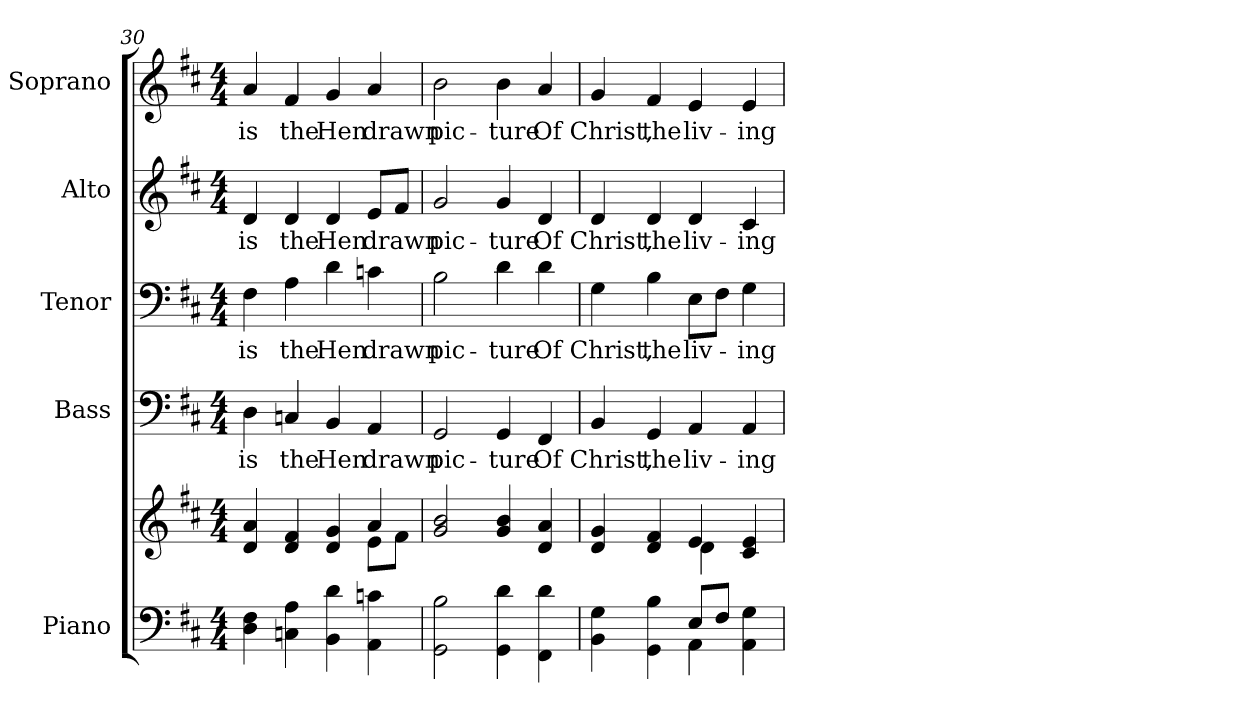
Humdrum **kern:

**kern	**kern	**kern	**text	**kern	**text	**kern	**text	**kern	**text
*part5	*part5	*part4	*part4	*part3	*part3	*part2	*part2	*part1	*part1
*staff6	*staff5	*staff4	*staff4	*staff3	*staff3	*staff2	*staff2	*staff1	*staff1
*I"Piano	*	*I"Bass	*	*I"Tenor	*	*I"Alto	*	*I"Soprano	*
*I'Pno.	*	*I'B.	*	*I'T.	*	*I'A.	*	*I'S.	*
!!LO:PB:g=z
*clefF4	*clefG2	*clefF4	*	*clefF4	*	*clefG2	*	*clefG2	*
*k[f#c#]	*k[f#c#]	*k[f#c#]	*	*k[f#c#]	*	*k[f#c#]	*	*k[f#c#]	*
*D:	*D:	*D:	*	*D:	*	*D:	*	*D:	*
*M4/4	*M4/4	*M4/4	*	*M4/4	*	*M4/4	*	*M4/4	*
=30	=30	=30	=30	=30	=30	=30	=30	=30	=30
*	*^	*	*	*	*	*	*	*	*
!	!	!	!	!LO:LY:b:color=#000000	!	!	!	!	!	!
!	!	!	!	!	!	!LO:LY:b:color=#000000	!	!	!	!
!	!	!	!	!	!	!	!	!LO:LY:b:color=#000000	!	!
!	!	!	!	!	!	!	!	!	!	!LO:LY:b:color=#000000
4Di\ 4F#i	4di/ 4ai	2ryy	4Di\	is	4F#i\	is	4di/	is	4ai/	is
!	!	!	!	!LO:LY:b:color=#000000	!	!	!	!	!	!
!	!	!	!	!	!	!LO:LY:b:color=#000000	!	!	!	!
!	!	!	!	!	!	!	!	!LO:LY:b:color=#000000	!	!
!	!	!	!	!	!	!	!	!	!	!LO:LY:b:color=#000000
4Cni\ 4Ai	4di/ 4f#i	.	4Cni/	the	4Ai\	the	4di/	the	4f#i/	the
!	!	!	!	!LO:LY:b:color=#000000	!	!	!	!	!	!
!	!	!	!	!	!	!LO:LY:b:color=#000000	!	!	!	!
!	!	!	!	!	!	!	!	!LO:LY:b:color=#000000	!	!
!	!	!	!	!	!	!	!	!	!	!LO:LY:b:color=#000000
4BBi\ 4di	4di/ 4gi	4ryy	4BBi/	Hen	4di\	Hen	4di/	Hen	4gi/	Hen
!	!	!	!	!LO:LY:b:color=#000000	!	!	!	!	!	!
!	!	!	!	!	!	!LO:LY:b:color=#000000	!	!	!	!
!	!	!	!	!	!	!	!	!LO:LY:b:color=#000000	!	!
!	!	!	!	!	!	!	!	!	!	!LO:LY:b:color=#000000
4AAi\ 4cni	4ai/	8ei\L	4AAi/	drawn	4cni\	drawn	8ei/L	drawn	4ai/	drawn
.	.	8f#i\J	.	.	.	.	8f#i/J	.	.	.
*	*v	*v	*	*	*	*	*	*	*	*
=31	=31	=31	=31	=31	=31	=31	=31	=31	=31
*	*^	*	*	*	*	*	*	*	*
!	!	!	!	!LO:LY:b:color=#000000	!	!	!	!	!	!
*	*v	*v	*	*	*	*	*	*	*	*
*	*^	*	*	*	*	*	*	*	*
!	!	!	!	!	!	!LO:LY:b:color=#000000	!	!	!	!
*	*v	*v	*	*	*	*	*	*	*	*
*	*^	*	*	*	*	*	*	*	*
!	!	!	!	!	!	!	!	!LO:LY:b:color=#000000	!	!
*	*v	*v	*	*	*	*	*	*	*	*
*	*^	*	*	*	*	*	*	*	*
!	!	!	!	!	!	!	!	!	!	!LO:LY:b:color=#000000
*	*v	*v	*	*	*	*	*	*	*	*
2GGi\ 2Bi	2gi/ 2bi	2GGi/	pic-	2Bi\	pic-	2gi/	pic-	2bi\	pic-
!	!	!	!LO:LY:b:color=#000000	!	!	!	!	!	!
!	!	!	!	!	!LO:LY:b:color=#000000	!	!	!	!
!	!	!	!	!	!	!	!LO:LY:b:color=#000000	!	!
!	!	!	!	!	!	!	!	!	!LO:LY:b:color=#000000
4GGi\ 4di	4gi/ 4bi	4GGi/	-ture	4di\	-ture	4gi/	-ture	4bi\	-ture
!	!	!	!LO:LY:b:color=#000000	!	!	!	!	!	!
!	!	!	!	!	!LO:LY:b:color=#000000	!	!	!	!
!	!	!	!	!	!	!	!LO:LY:b:color=#000000	!	!
!	!	!	!	!	!	!	!	!	!LO:LY:b:color=#000000
4FF#i\ 4di	4di/ 4ai	4FF#i/	Of	4di\	Of	4di/	Of	4ai/	Of
!!LO:PB:g=z
=32	=32	=32	=32	=32	=32	=32	=32	=32	=32
*^	*^	*	*	*	*	*	*	*	*
!	!	!	!	!	!LO:LY:b:color=#000000	!	!	!	!	!	!
!	!	!	!	!	!	!	!LO:LY:b:color=#000000	!	!	!	!
!	!	!	!	!	!	!	!	!	!LO:LY:b:color=#000000	!	!
!	!	!	!	!	!	!	!	!	!	!	!LO:LY:b:color=#000000
4BBi\ 4Gi	2ryy	4di/ 4gi	2ryy	4BBi/	Christ,	4Gi\	Christ,	4di/	Christ,	4gi/	Christ,
!	!	!	!	!	!LO:LY:b:color=#000000	!	!	!	!	!	!
!	!	!	!	!	!	!	!LO:LY:b:color=#000000	!	!	!	!
!	!	!	!	!	!	!	!	!	!LO:LY:b:color=#000000	!	!
!	!	!	!	!	!	!	!	!	!	!	!LO:LY:b:color=#000000
4GGi\ 4Bi	.	4di/ 4f#i	.	4GGi/	the	4Bi\	the	4di/	the	4f#i/	the
!	!	!	!	!	!LO:LY:b:color=#000000	!	!	!	!	!	!
!	!	!	!	!	!	!	!LO:LY:b:color=#000000	!	!	!	!
!	!	!	!	!	!	!	!	!	!LO:LY:b:color=#000000	!	!
!	!	!	!	!	!	!	!	!	!	!	!LO:LY:b:color=#000000
8Ei/L	4AAi\	4ei/	4di\	4AAi/	liv-	8Ei\L	liv-	4di/	liv-	4ei/	liv-
8F#i/J	.	.	.	.	.	8F#i\J	.	.	.	.	.
!	!	!	!	!	!LO:LY:b:color=#000000	!	!	!	!	!	!
!	!	!	!	!	!	!	!LO:LY:b:color=#000000	!	!	!	!
!	!	!	!	!	!	!	!	!	!LO:LY:b:color=#000000	!	!
!	!	!	!	!	!	!	!	!	!	!	!LO:LY:b:color=#000000
4AAi\ 4Gi	4ryy	4c#i/ 4ei	4ryy	4AAi/	-ing	4Gi\	-ing	4c#i/	-ing	4ei/	-ing
*v	*v	*	*	*	*	*	*	*	*	*	*
*	*v	*v	*	*	*	*	*	*	*	*
=	=	=	=	=	=	=	=	=	=
*-	*-	*-	*-	*-	*-	*-	*-	*-	*-
